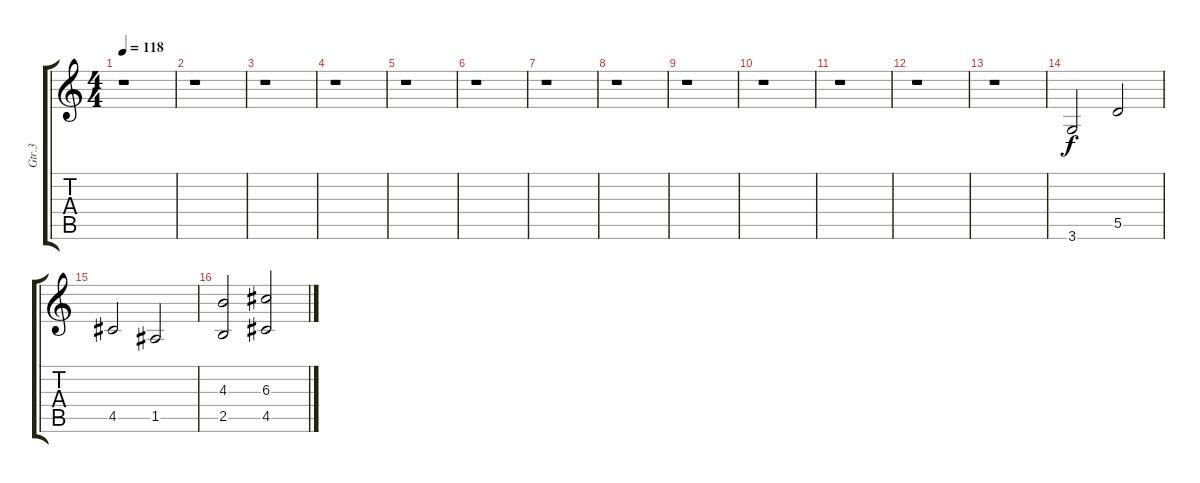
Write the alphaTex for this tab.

\track ("Gtr.3" "Gtr.3") {instrument distortionguitar}
\staff {score tabs}
\tuning (E4 B3 G3 D3 A2 E2) {hide}
\ts (4 4)
\tempo 118
\clef g2
\ks c
r.1{dy f} |
r.1 |
r.1 |
r.1 |
r.1 |
r.1 |
r.1 |
r.1 |
r.1 |
r.1 |
r.1 |
r.1 |
r.1 |
3.6.2 5.5.2 |
4.5.2 1.5.2 |
(4.3 2.5).2 (6.3 4.5).2
